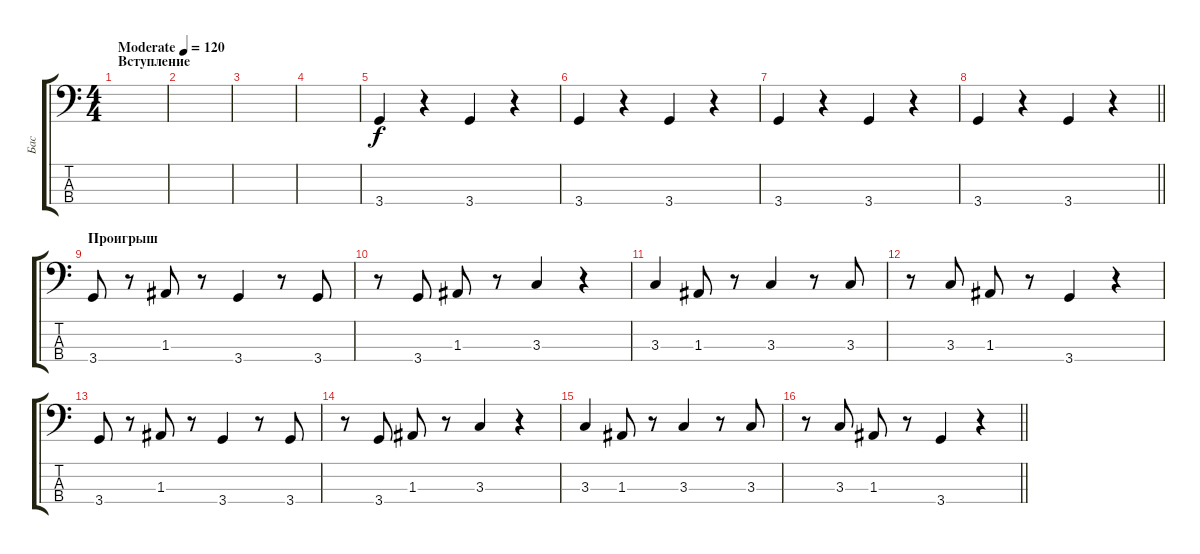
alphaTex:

\track ("Бас" "Бас") {instrument electricbassfinger}
\staff {score tabs}
\tuning (G2 D2 A1 E1) {hide}
\ts (4 4)
\section ("" "Вступление")
\tempo (120 "Moderate")
\clef f4
\ks c
|
|
|
|
3.4.4 r.4 3.4.4 r.4 |
3.4.4 r.4 3.4.4 r.4 |
3.4.4 r.4 3.4.4 r.4 |
\barLineRight lightlight
3.4.4 r.4 3.4.4 r.4 |
\section ("" "Проигрыш")
3.4.8 r.8 1.3.8 r.8 3.4.4 r.8 3.4.8 |
r.8 3.4.8 1.3.8 r.8 3.3.4 r.4 |
3.3.4 1.3.8 r.8 3.3.4 r.8 3.3.8 |
r.8 3.3.8 1.3.8 r.8 3.4.4 r.4 |
3.4.8 r.8 1.3.8 r.8 3.4.4 r.8 3.4.8 |
r.8 3.4.8 1.3.8 r.8 3.3.4 r.4 |
3.3.4 1.3.8 r.8 3.3.4 r.8 3.3.8 |
\barLineRight lightlight
r.8 3.3.8 1.3.8 r.8 3.4.4 r.4
